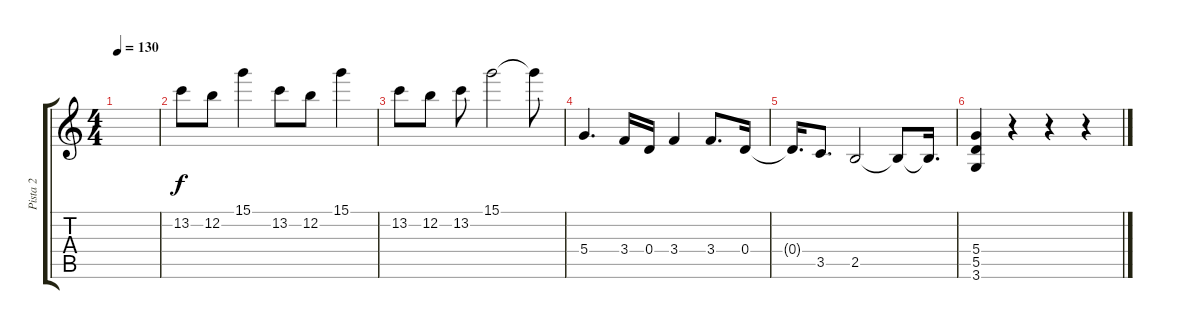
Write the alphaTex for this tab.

\track ("Pista 2" "Pista 2") {instrument distortionguitar}
\staff {score tabs}
\tuning (E4 B3 G3 D3 A2 E2) {hide}
\ts (4 4)
\tempo 130
\clef g2
\ks c
|
13.2.8 12.2.8 15.1.4 13.2.8 12.2.8 15.1.4 |
13.2.8 12.2.8 13.2.8 15.1.2 15.1{t}.8 |
5.4.4{d} 3.4.16 0.4.16 3.4.4 3.4.8{d} 0.4.16 |
0.4{t}.16{d} 3.5.8{d} 2.5.2 2.5{t}.8 2.5{t}.16{d} |
(5.4 5.5 3.6).4 r.4 r.4 r.4
